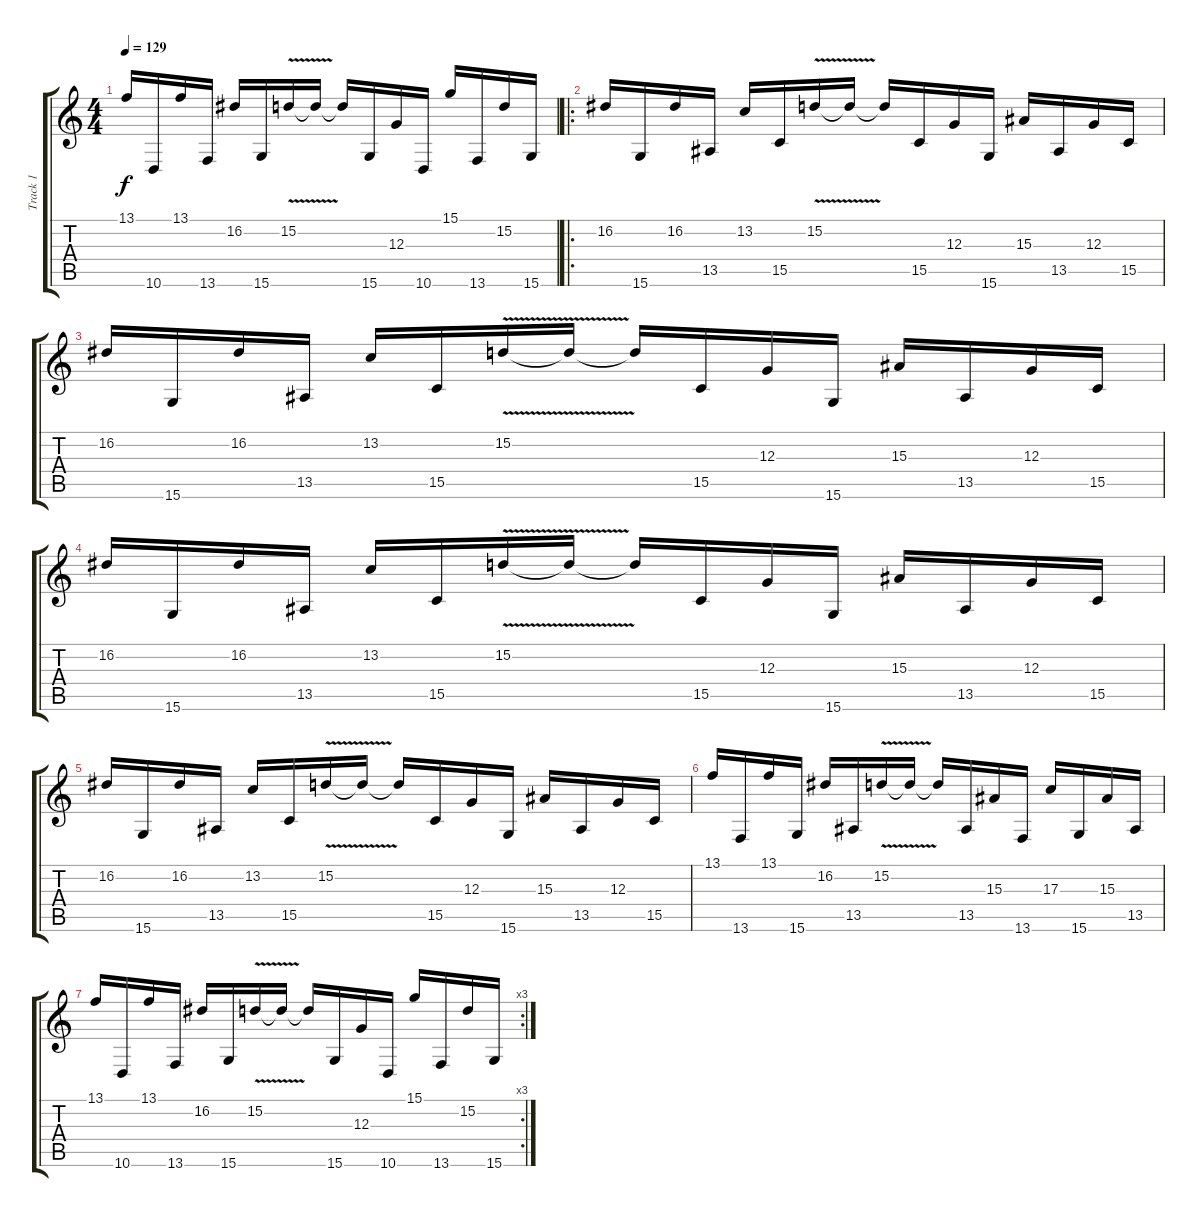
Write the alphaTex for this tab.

\track ("Track 1" "Track 1") {instrument lead5charang}
\staff {score tabs}
\tuning (E4 B3 G3 D3 A2 E2) {hide}
\ts (4 4)
\tempo 129
\clef g2
\ks c
13.1.16{dy f} 10.6.16 13.1.16 13.6.16 16.2.16 15.6.16 15.2{v}.16 15.2{t}.16 15.2{t}.16 15.6.16 12.3.16 10.6.16 15.1.16 13.6.16 15.2.16 15.6.16 |
\ro
16.2.16 15.6.16 16.2.16 13.5.16 13.2.16 15.5.16 15.2{v}.16 15.2{t}.16 15.2{t}.16 15.5.16 12.3.16 15.6.16 15.3.16 13.5.16 12.3.16 15.5.16 |
16.2.16 15.6.16 16.2.16 13.5.16 13.2.16 15.5.16 15.2{v}.16 15.2{t}.16 15.2{t}.16 15.5.16 12.3.16 15.6.16 15.3.16 13.5.16 12.3.16 15.5.16 |
16.2.16 15.6.16 16.2.16 13.5.16 13.2.16 15.5.16 15.2{v}.16 15.2{t}.16 15.2{t}.16 15.5.16 12.3.16 15.6.16 15.3.16 13.5.16 12.3.16 15.5.16 |
16.2.16 15.6.16 16.2.16 13.5.16 13.2.16 15.5.16 15.2{v}.16 15.2{t}.16 15.2{t}.16 15.5.16 12.3.16 15.6.16 15.3.16 13.5.16 12.3.16 15.5.16 |
13.1.16 13.6.16 13.1.16 15.6.16 16.2.16 13.5.16 15.2{v}.16 15.2{t}.16 15.2{t}.16 13.5.16 15.3.16 13.6.16 17.3.16 15.6.16 15.3.16 13.5.16 |
\rc 3
13.1.16 10.6.16 13.1.16 13.6.16 16.2.16 15.6.16 15.2{v}.16 15.2{t}.16 15.2{t}.16 15.6.16 12.3.16 10.6.16 15.1.16 13.6.16 15.2.16 15.6.16
